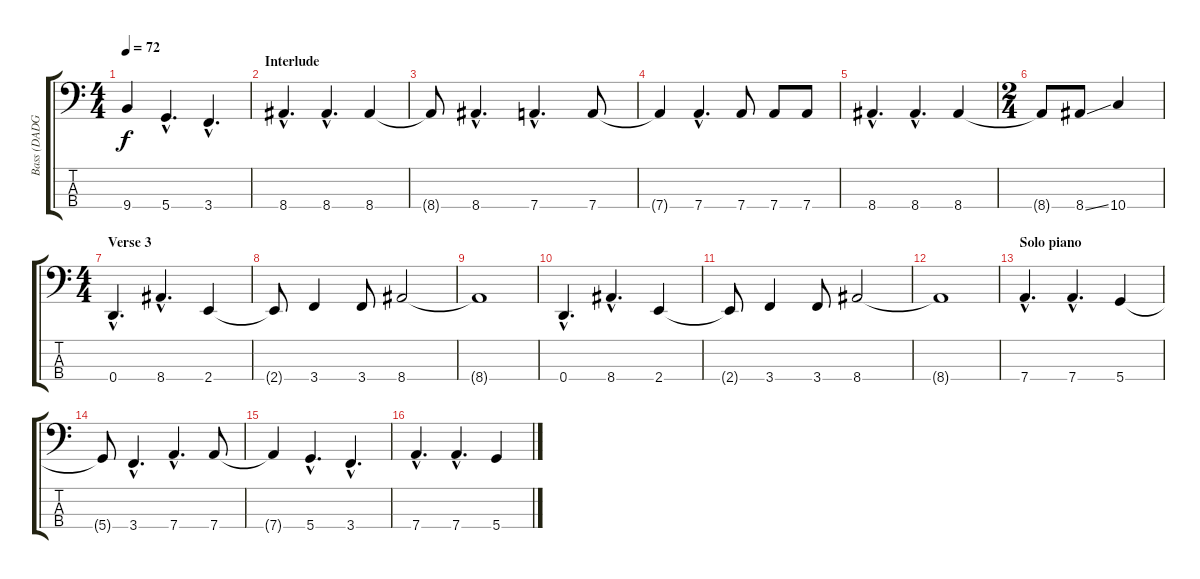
\track ("Bass (DADG)" "Bass (DADG") {instrument electricbassfinger}
\staff {score tabs}
\tuning (G2 D2 A1 D1) {hide}
\ts (4 4)
\tempo 72
\clef f4
\ks c
9.4{t}.4{dy f} 5.4{hac}.4{d} 3.4{hac}.4{d} |
\section ("" "Interlude")
8.4{hac}.4{d} 8.4{hac}.4{d} 8.4.4 |
8.4{t}.8 8.4{hac}.4{d} 7.4{hac}.4{d} 7.4.8 |
7.4{t}.4 7.4{hac}.4{d} 7.4.8 7.4.8 7.4.8 |
8.4{hac}.4{d} 8.4{hac}.4{d} 8.4.4 |
\ts (2 4)
8.4{t}.8 8.4{ss}.8 10.4.4 |
\ts (4 4)
\section ("" "Verse 3")
0.4{hac}.4{d} 8.4{hac}.4{d} 2.4.4 |
2.4{t}.8 3.4.4 3.4.8 8.4.2 |
8.4{t}.1 |
0.4{hac}.4{d} 8.4{hac}.4{d} 2.4.4 |
2.4{t}.8 3.4.4 3.4.8 8.4.2 |
8.4{t}.1 |
\section ("" "Solo piano")
7.4{hac}.4{d} 7.4{hac}.4{d} 5.4.4 |
5.4{t}.8 3.4{hac}.4{d} 7.4{hac}.4{d} 7.4.8 |
7.4{t}.4 5.4{hac}.4{d} 3.4{hac}.4{d} |
7.4{hac}.4{d} 7.4{hac}.4{d} 5.4.4
